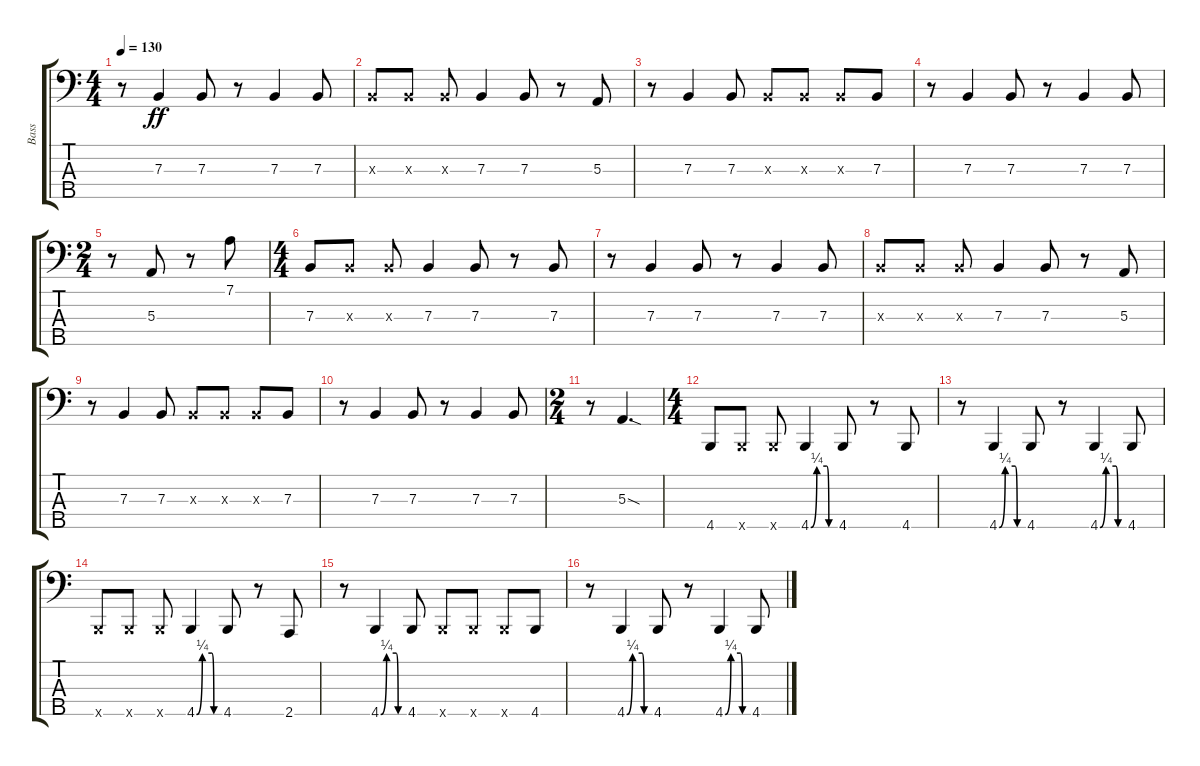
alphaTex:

\track ("Bass" "Bass") {instrument electricbassfinger}
\staff {score tabs}
\tuning (D2 A1 E1 A0 G0) {hide}
\ts (4 4)
\tempo 130
\clef f4
\ks c
r.8{dy ff} 7.3.4 7.3.8 r.8 7.3.4 7.3.8 |
7.3{x}.8 7.3{x}.8 7.3{x}.8 7.3.4 7.3.8 r.8 5.3.8 |
r.8 7.3.4 7.3.8 7.3{x}.8 7.3{x}.8 7.3{x}.8 7.3.8 |
r.8 7.3.4 7.3.8 r.8 7.3.4 7.3.8 |
\ts (2 4)
r.8 5.3.8 r.8 7.1.8 |
\ts (4 4)
7.3.8 7.3{x}.8 7.3{x}.8 7.3.4 7.3.8 r.8 7.3.8 |
r.8 7.3.4 7.3.8 r.8 7.3.4 7.3.8 |
7.3{x}.8 7.3{x}.8 7.3{x}.8 7.3.4 7.3.8 r.8 5.3.8 |
r.8 7.3.4 7.3.8 7.3{x}.8 7.3{x}.8 7.3{x}.8 7.3.8 |
r.8 7.3.4 7.3.8 r.8 7.3.4 7.3.8 |
\ts (2 4)
r.8 5.3{sod}.4{d} |
\ts (4 4)
4.5.8 4.5{x}.8 4.5{x}.8 4.5{be (custom 0 0 15 1 40 1 45 0 60 0)}.4 4.5.8 r.8 4.5.8 |
r.8 4.5{be (custom 0 0 15 1 40 1 45 0 60 0)}.4 4.5.8 r.8 4.5{be (custom 0 0 15 1 40 1 45 0 60 0)}.4 4.5.8 |
4.5{x}.8 4.5{x}.8 4.5{x}.8 4.5{be (custom 0 0 15 1 40 1 45 0 60 0)}.4 4.5.8 r.8 2.5.8 |
r.8 4.5{be (custom 0 0 15 1 40 1 45 0 60 0)}.4 4.5.8 4.5{x}.8 4.5{x}.8 4.5{x}.8 4.5.8 |
r.8 4.5{be (custom 0 0 15 1 40 1 45 0 60 0)}.4 4.5.8 r.8 4.5{be (custom 0 0 15 1 40 1 45 0 60 0)}.4 4.5.8
